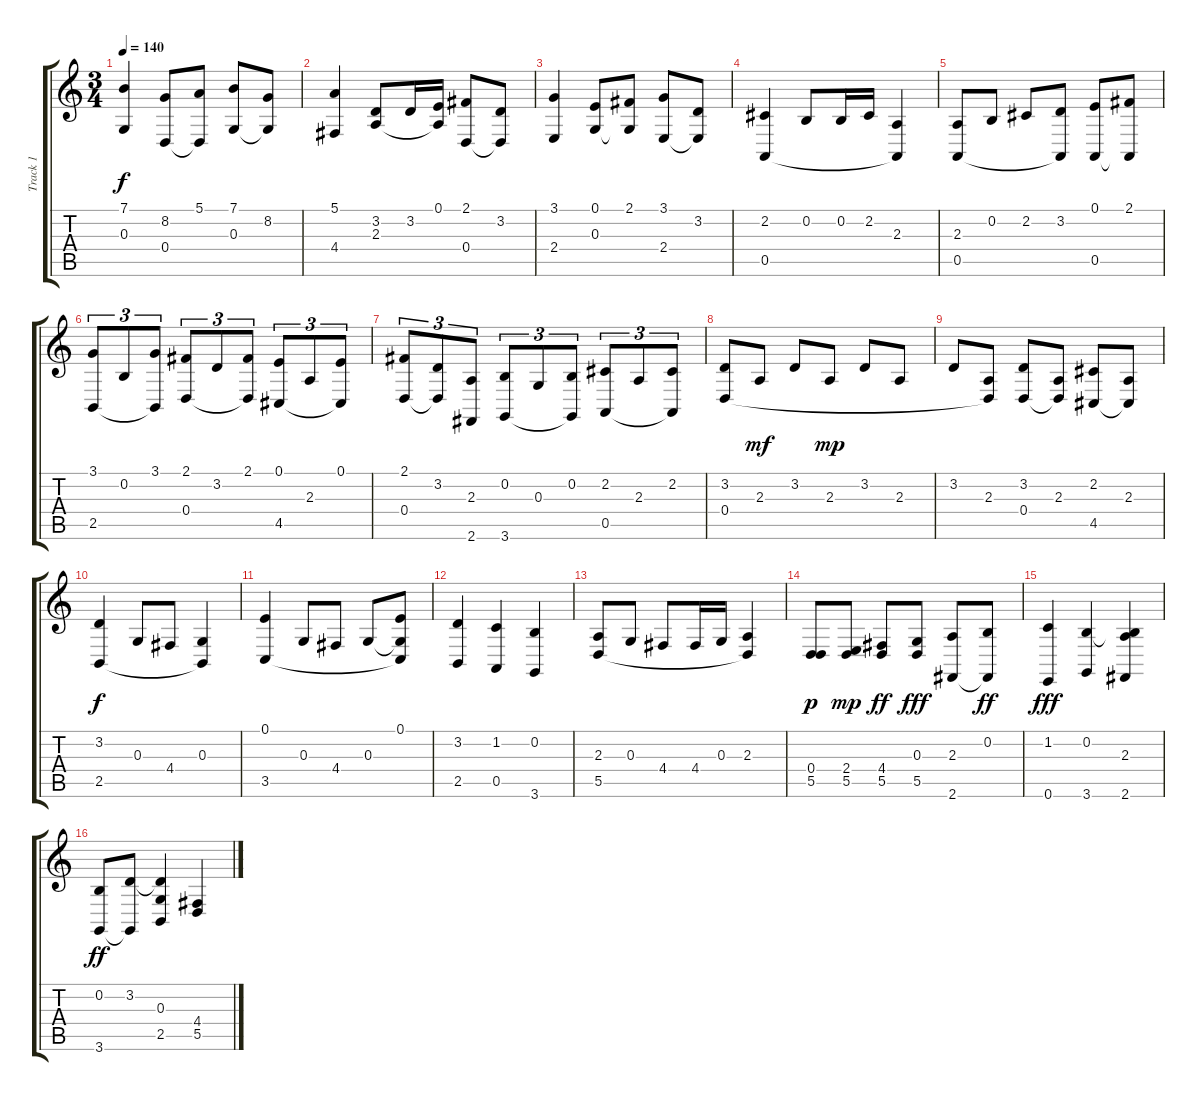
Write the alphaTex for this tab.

\track ("Track 1" "Track 1") {instrument harpsichord}
\staff {score tabs}
\tuning (E4 B3 G3 D3 A2 E2) {hide}
\ts (3 4)
\tempo 140
\clef g2
\ks c
(7.1 0.3).4{dy f} (8.2 0.4).8 (5.1 0.4{t}).8 (7.1 0.3).8 (8.2 0.3{t}).8 |
(5.1 4.4).4 (3.2 2.3).8 3.2.16 (0.1 2.3{t}).16 (2.1 0.4).8 (3.2 0.4{t}).8 |
(3.1 2.4).4 (0.1 0.3).8 (2.1 0.3{t}).8 (3.1 2.4).8 (3.2 2.4{t}).8 |
(2.2 0.5).4 0.2.8 0.2.16 2.2.16 (2.3 0.5{t}).4 |
(2.3 0.5).8 0.2.8 2.2.8 (3.2 0.5{t}).8 (0.1 0.5).8 (2.1 0.5{t}).8 |
(3.1 2.5).8{tu (3 2)} 0.2.8{tu (3 2)} (3.1 2.5{t}).8{tu (3 2)} (2.1 0.4).8{tu (3 2)} 3.2.8{tu (3 2)} (2.1 0.4{t}).8{tu (3 2)} (0.1 4.5).8{tu (3 2)} 2.3.8{tu (3 2)} (0.1 4.5{t}).8{tu (3 2)} |
(2.1 0.4).8{tu (3 2)} (3.2 0.4{t}).8{tu (3 2)} (2.3 2.6).8{tu (3 2)} (0.2 3.6).8{tu (3 2)} 0.3.8{tu (3 2)} (0.2 3.6{t}).8{tu (3 2)} (2.2 0.5).8{tu (3 2)} 2.3.8{tu (3 2)} (2.2 0.5{t}).8{tu (3 2)} |
(3.2 0.4).8 2.3.8{dy mf} 3.2.8 2.3.8{dy mp} 3.2.8 2.3.8 |
3.2.8 (2.3 0.4{t}).8 (3.2 0.4).8 (2.3 0.4{t}).8 (2.2 4.5).8 (2.3 4.5{t}).8 |
(3.2 2.5).4{dy f} 0.3.8 4.4.8 (0.3 2.5{t}).4 |
(0.1 3.5).4 0.3.8 4.4.8 0.3.8 (0.1 0.3{t} 3.5{t}).8 |
(3.2 2.5).4 (1.2 0.5).4 (0.2 3.6).4 |
(2.3 5.5).8 0.3.8 4.4.8 4.4.16 0.3.16 (2.3 5.5{t}).4 |
(0.4 5.5).8{dy p} (2.4 5.5).8{dy mp} (4.4 5.5).8{dy ff} (0.3 5.5).8{dy fff} (2.3 2.6).8 (0.2 2.6{t}).8{dy ff} |
(1.2 0.6).4{dy fff} (0.2 3.6).4 (0.2{t} 2.3 2.6).4 |
(0.2 3.6).8{dy ff} (3.2 3.6{t}).8 (3.2{t} 0.3 2.5).4 (4.4 5.5).4
